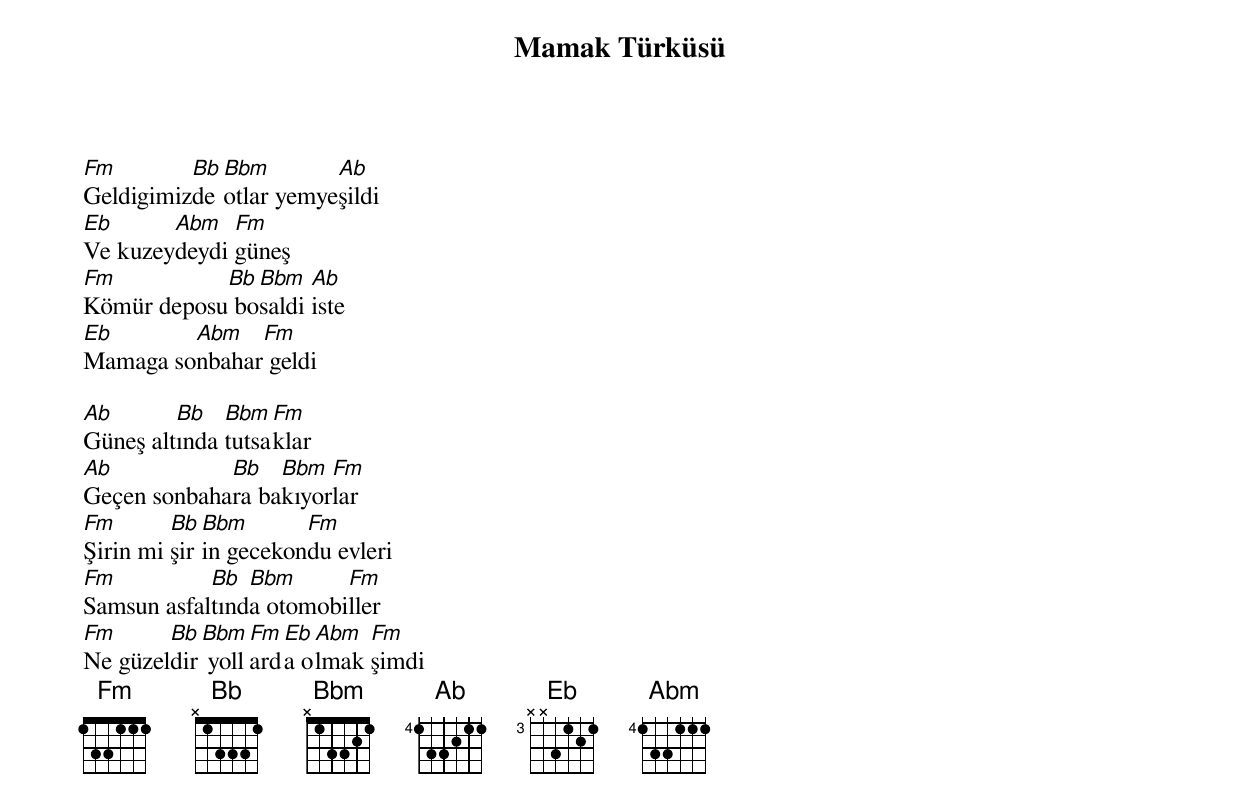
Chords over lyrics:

{title: Mamak Türküsü}
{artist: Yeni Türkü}

Fm        Bb Bbm        Ab
Geldigimizde otlar yemyeşildi
Eb      Abm   Fm
Ve kuzeydeydi güneş
Fm          Bb Bbm   Ab
Kömür deposu bosaldi iste
Eb       Abm   Fm
Mamaga sonbahar geldi

Ab       Bb   Bbm  Fm
Güneş altında tutsaklar
Ab           Bb   Bbm  Fm
Geçen sonbahara bakıyorlar
Fm       Bb Bbm       Fm
Şirin mi şirin gecekondu evleri
Fm          Bb  Bbm      Fm
Samsun asfaltında otomobiller
Fm      Bb Bbm  Fm Eb Abm  Fm
Ne güzeldir yollarda olmak şimdi
